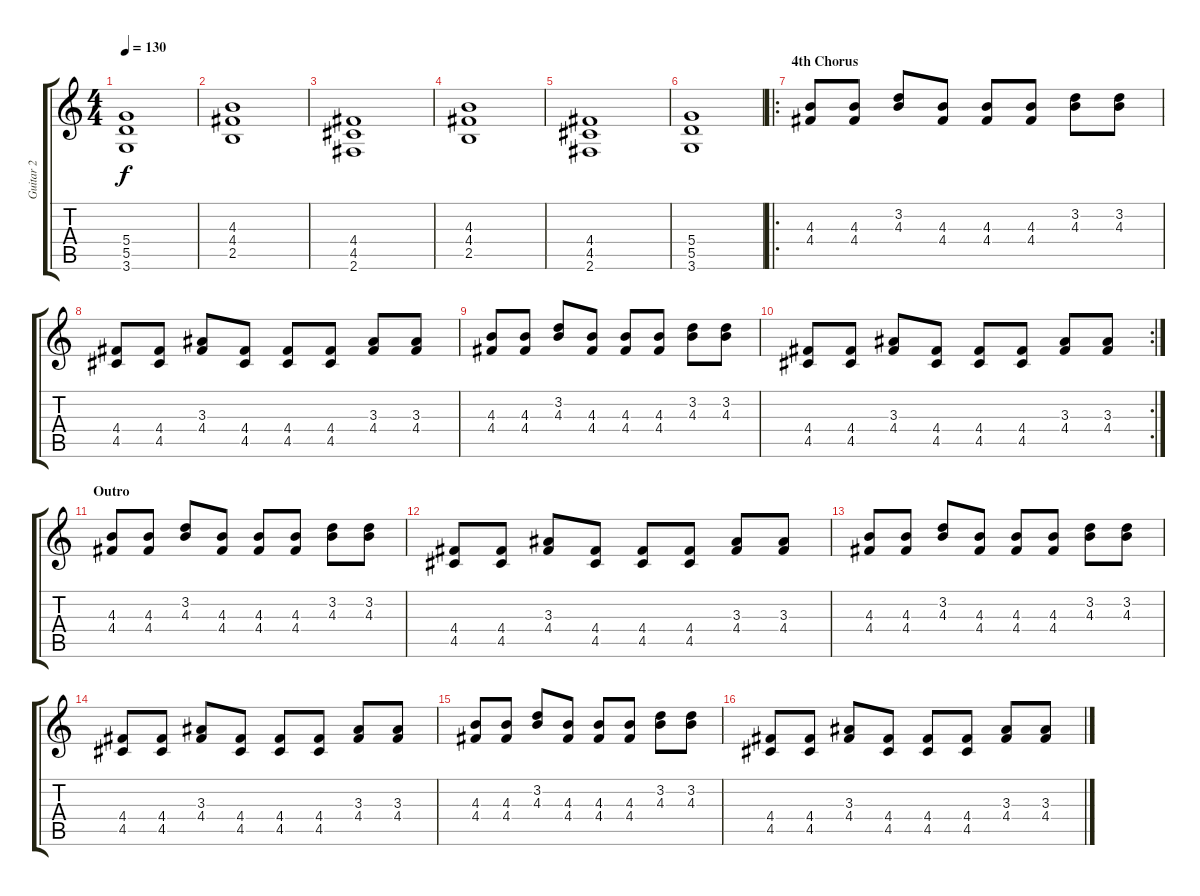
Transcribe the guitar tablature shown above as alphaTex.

\track ("Guitar 2" "Guitar 2") {instrument distortionguitar}
\staff {score tabs}
\tuning (E4 B3 G3 D3 A2 E2) {hide}
\ts (4 4)
\tempo 130
\clef g2
\ks c
(5.4 5.5 3.6).1{dy f} |
(4.3 4.4 2.5).1 |
(4.4 4.5 2.6).1 |
(4.3 4.4 2.5).1 |
(4.4 4.5 2.6).1 |
(5.4 5.5 3.6).1 |
\ro
\section ("" "4th Chorus")
(4.3 4.4).8 (4.3 4.4).8 (3.2 4.3).8 (4.3 4.4).8 (4.3 4.4).8 (4.3 4.4).8 (3.2 4.3).8 (3.2 4.3).8 |
(4.4 4.5).8 (4.4 4.5).8 (3.3 4.4).8 (4.4 4.5).8 (4.4 4.5).8 (4.4 4.5).8 (3.3 4.4).8 (3.3 4.4).8 |
(4.3 4.4).8 (4.3 4.4).8 (3.2 4.3).8 (4.3 4.4).8 (4.3 4.4).8 (4.3 4.4).8 (3.2 4.3).8 (3.2 4.3).8 |
\rc 2
(4.4 4.5).8 (4.4 4.5).8 (3.3 4.4).8 (4.4 4.5).8 (4.4 4.5).8 (4.4 4.5).8 (3.3 4.4).8 (3.3 4.4).8 |
\section ("" "Outro")
(4.3 4.4).8{volume 0} (4.3 4.4).8 (3.2 4.3).8 (4.3 4.4).8 (4.3 4.4).8 (4.3 4.4).8 (3.2 4.3).8 (3.2 4.3).8 |
(4.4 4.5).8 (4.4 4.5).8 (3.3 4.4).8 (4.4 4.5).8 (4.4 4.5).8 (4.4 4.5).8 (3.3 4.4).8 (3.3 4.4).8 |
(4.3 4.4).8 (4.3 4.4).8 (3.2 4.3).8 (4.3 4.4).8 (4.3 4.4).8 (4.3 4.4).8 (3.2 4.3).8 (3.2 4.3).8 |
(4.4 4.5).8 (4.4 4.5).8 (3.3 4.4).8 (4.4 4.5).8 (4.4 4.5).8 (4.4 4.5).8 (3.3 4.4).8 (3.3 4.4).8 |
(4.3 4.4).8 (4.3 4.4).8 (3.2 4.3).8 (4.3 4.4).8 (4.3 4.4).8 (4.3 4.4).8 (3.2 4.3).8 (3.2 4.3).8 |
(4.4 4.5).8 (4.4 4.5).8 (3.3 4.4).8 (4.4 4.5).8 (4.4 4.5).8 (4.4 4.5).8 (3.3 4.4).8 (3.3 4.4).8
